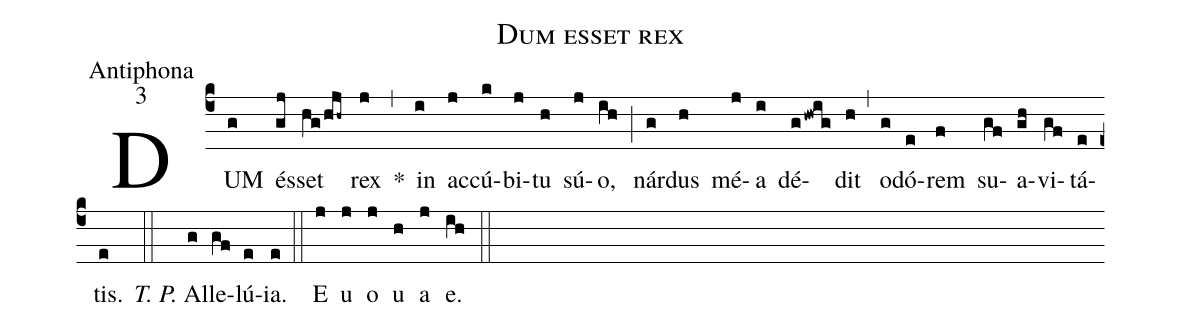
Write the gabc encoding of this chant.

name:Dum esset rex;
office-part:Antiphona;
mode:3;
%%
(c4)DUM(g) és(gj)set(hg/hjh~) rex(j) *(,) in(i) ac(j)cú(k)bi(j)tu(h) sú(j)o,(ih) (;)  nár(g)dus(h) mé(j)a(i) dé(ghwig)dit(h) (,) o(g)dó(e)rem(f) su(gf)a(gh)vi(gf)tá(e)tis.(e) (::) <i>T. P.</i> Al(g)le(gf)lú(e)ia.(e) (::) E(j) u(j) o(j) u(h) a(j) e.(ih) (::)
